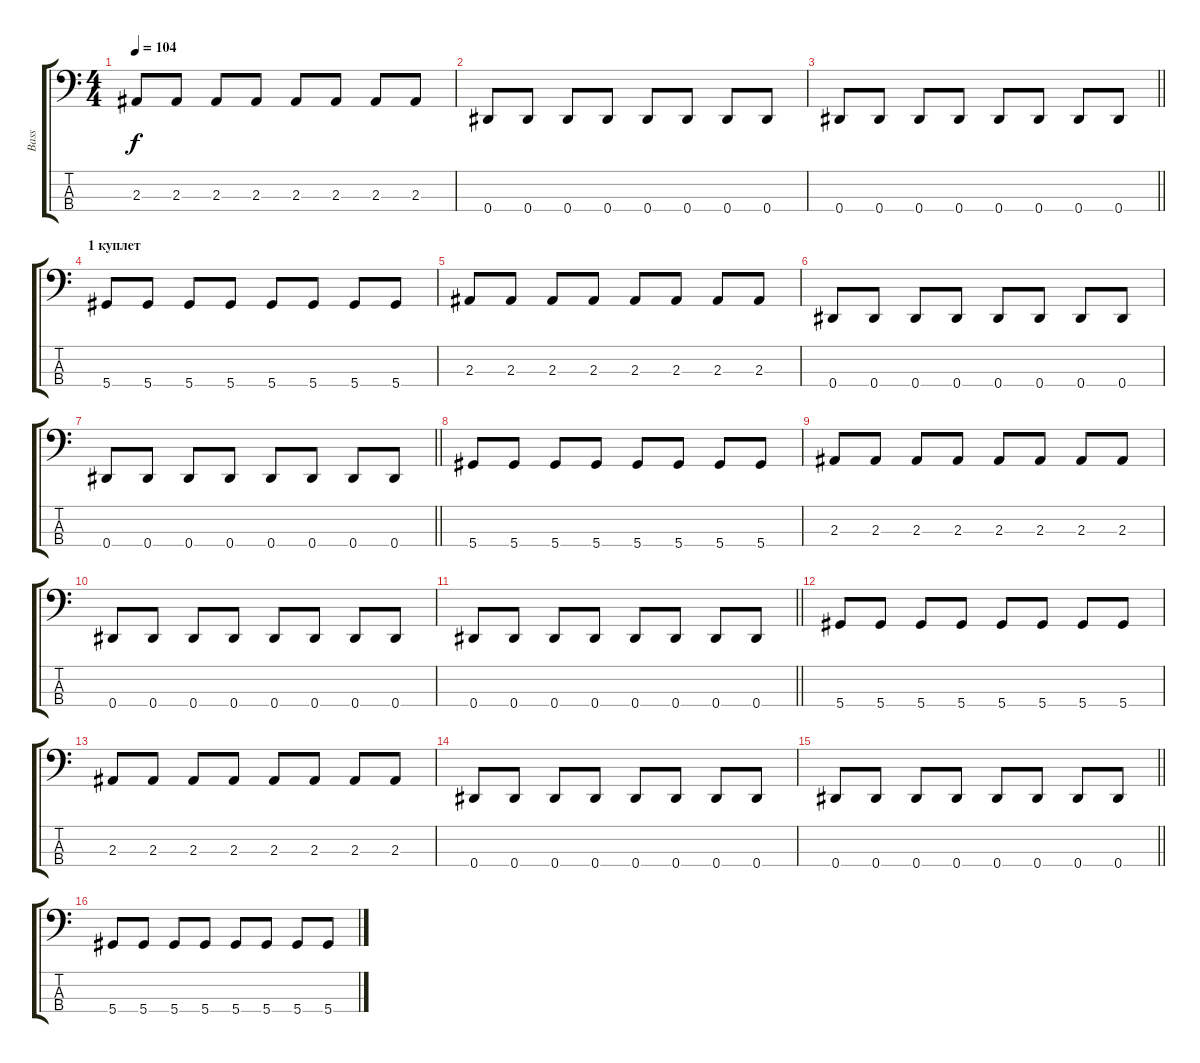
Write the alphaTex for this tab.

\track ("Bass" "Bass") {instrument electricbassfinger}
\staff {score tabs}
\tuning (Gb2 Db2 Ab1 Eb1) {hide}
\ts (4 4)
\tempo 104
\clef f4
\ks c
2.3.8{dy f} 2.3.8 2.3.8 2.3.8 2.3.8 2.3.8 2.3.8 2.3.8 |
0.4.8 0.4.8 0.4.8 0.4.8 0.4.8 0.4.8 0.4.8 0.4.8 |
\barLineRight lightlight
0.4.8 0.4.8 0.4.8 0.4.8 0.4.8 0.4.8 0.4.8 0.4.8 |
\section ("" "1 куплет ")
5.4.8 5.4.8 5.4.8 5.4.8 5.4.8 5.4.8 5.4.8 5.4.8 |
2.3.8 2.3.8 2.3.8 2.3.8 2.3.8 2.3.8 2.3.8 2.3.8 |
0.4.8 0.4.8 0.4.8 0.4.8 0.4.8 0.4.8 0.4.8 0.4.8 |
\barLineRight lightlight
0.4.8 0.4.8 0.4.8 0.4.8 0.4.8 0.4.8 0.4.8 0.4.8 |
5.4.8 5.4.8 5.4.8 5.4.8 5.4.8 5.4.8 5.4.8 5.4.8 |
2.3.8 2.3.8 2.3.8 2.3.8 2.3.8 2.3.8 2.3.8 2.3.8 |
0.4.8 0.4.8 0.4.8 0.4.8 0.4.8 0.4.8 0.4.8 0.4.8 |
\barLineRight lightlight
0.4.8 0.4.8 0.4.8 0.4.8 0.4.8 0.4.8 0.4.8 0.4.8 |
5.4.8 5.4.8 5.4.8 5.4.8 5.4.8 5.4.8 5.4.8 5.4.8 |
2.3.8 2.3.8 2.3.8 2.3.8 2.3.8 2.3.8 2.3.8 2.3.8 |
0.4.8 0.4.8 0.4.8 0.4.8 0.4.8 0.4.8 0.4.8 0.4.8 |
\barLineRight lightlight
0.4.8 0.4.8 0.4.8 0.4.8 0.4.8 0.4.8 0.4.8 0.4.8 |
5.4.8 5.4.8 5.4.8 5.4.8 5.4.8 5.4.8 5.4.8 5.4.8
